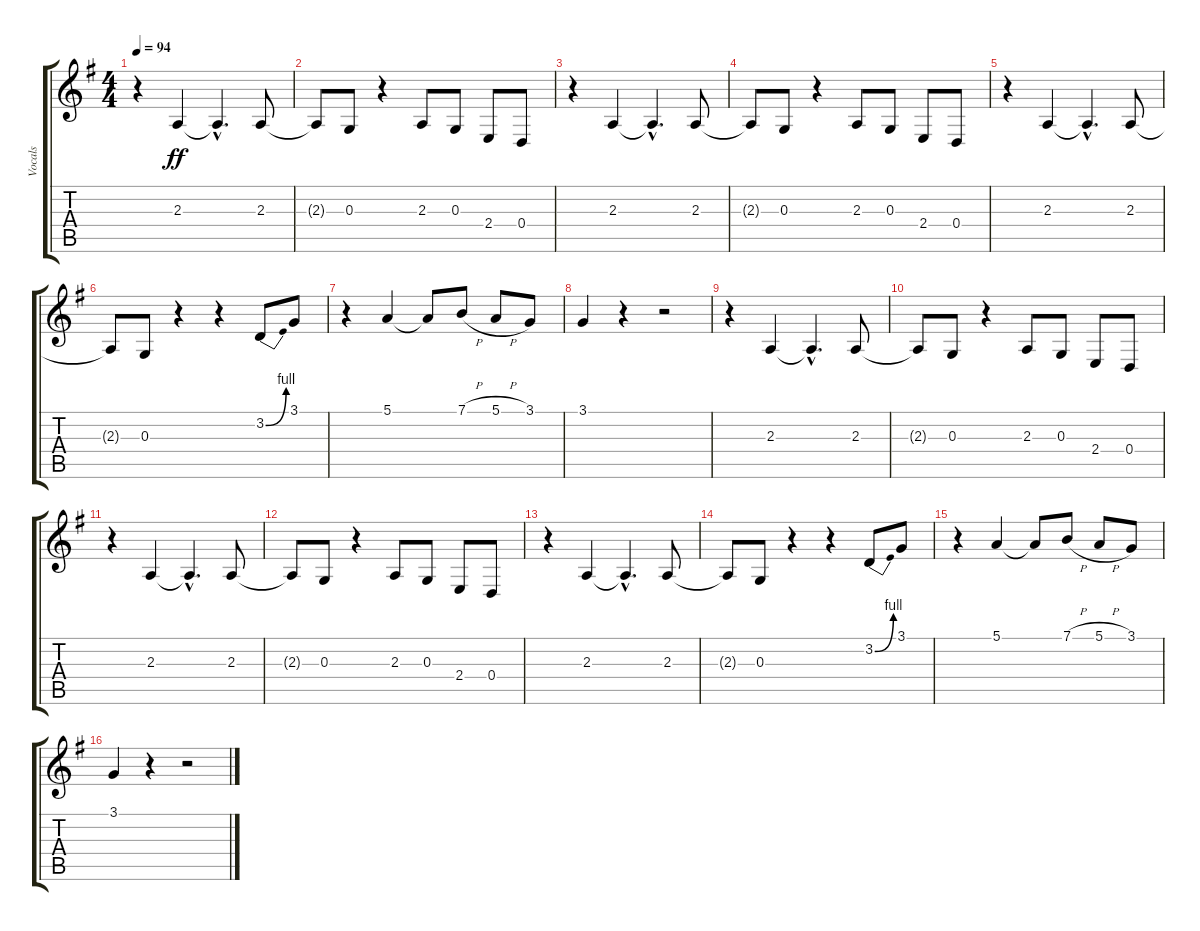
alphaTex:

\track ("Vocals" "Vocals") {instrument clarinet}
\staff {score tabs}
\tuning (E4 B3 G3 D3 A2 E2) {hide}
\ts (4 4)
\tempo 94
\clef g2
\ks g
r.4{dy ff} 2.3.4 2.3{hac t}.4{d} 2.3.8 |
2.3{t}.8 0.3.8 r.4 2.3.8 0.3.8 2.4.8 0.4.8 |
r.4 2.3.4 2.3{hac t}.4{d} 2.3.8 |
2.3{t}.8 0.3.8 r.4 2.3.8 0.3.8 2.4.8 0.4.8 |
r.4 2.3.4 2.3{hac t}.4{d} 2.3.8 |
2.3{t}.8 0.3.8 r.4 r.4 3.2{be (bend 0 0 60 4)}.8 3.1.8 |
r.4 5.1.4 5.1{t}.8 7.1{h}.8 5.1{h}.8 3.1.8 |
3.1.4 r.4 r.2 |
r.4 2.3.4 2.3{hac t}.4{d} 2.3.8 |
2.3{t}.8 0.3.8 r.4 2.3.8 0.3.8 2.4.8 0.4.8 |
r.4 2.3.4 2.3{hac t}.4{d} 2.3.8 |
2.3{t}.8 0.3.8 r.4 2.3.8 0.3.8 2.4.8 0.4.8 |
r.4 2.3.4 2.3{hac t}.4{d} 2.3.8 |
2.3{t}.8 0.3.8 r.4 r.4 3.2{be (bend 0 0 60 4)}.8 3.1.8 |
r.4 5.1.4 5.1{t}.8 7.1{h}.8 5.1{h}.8 3.1.8 |
3.1.4 r.4 r.2
